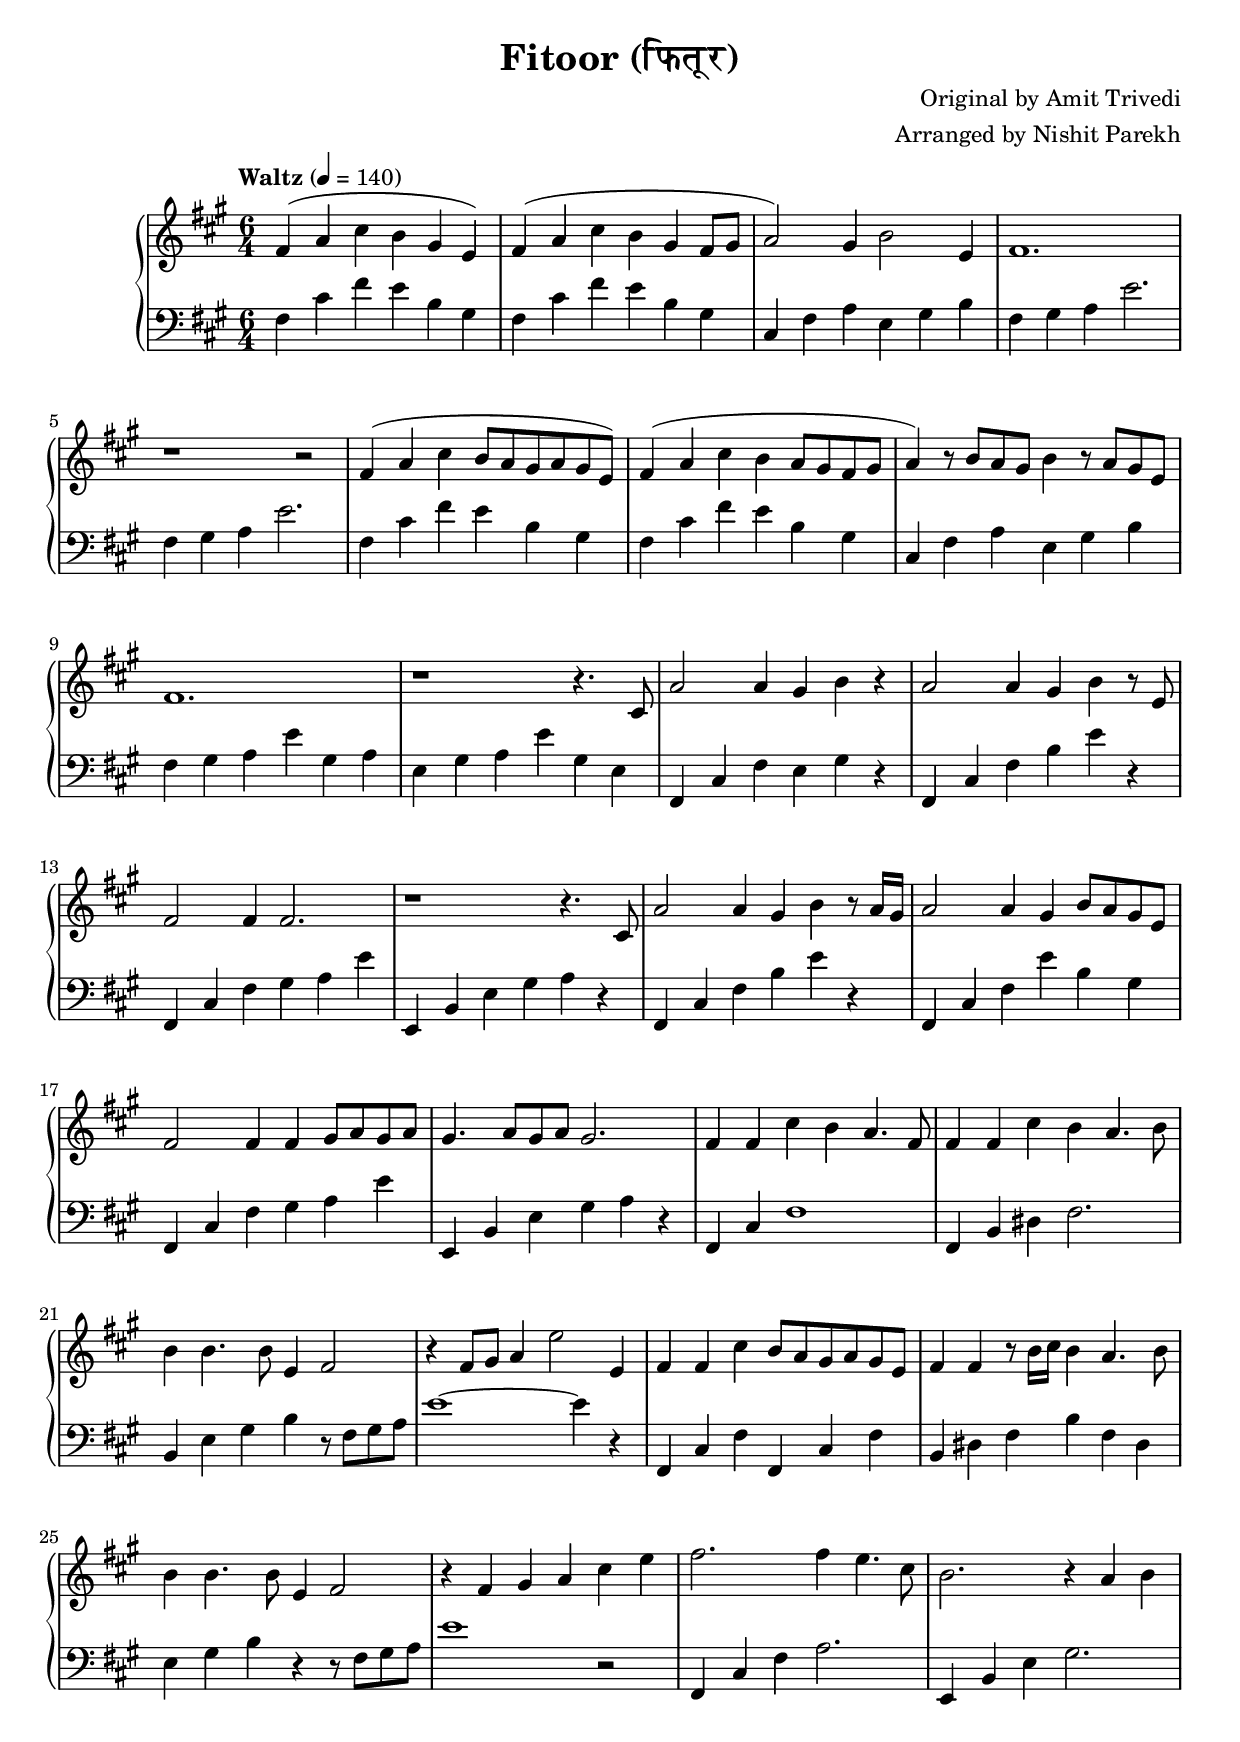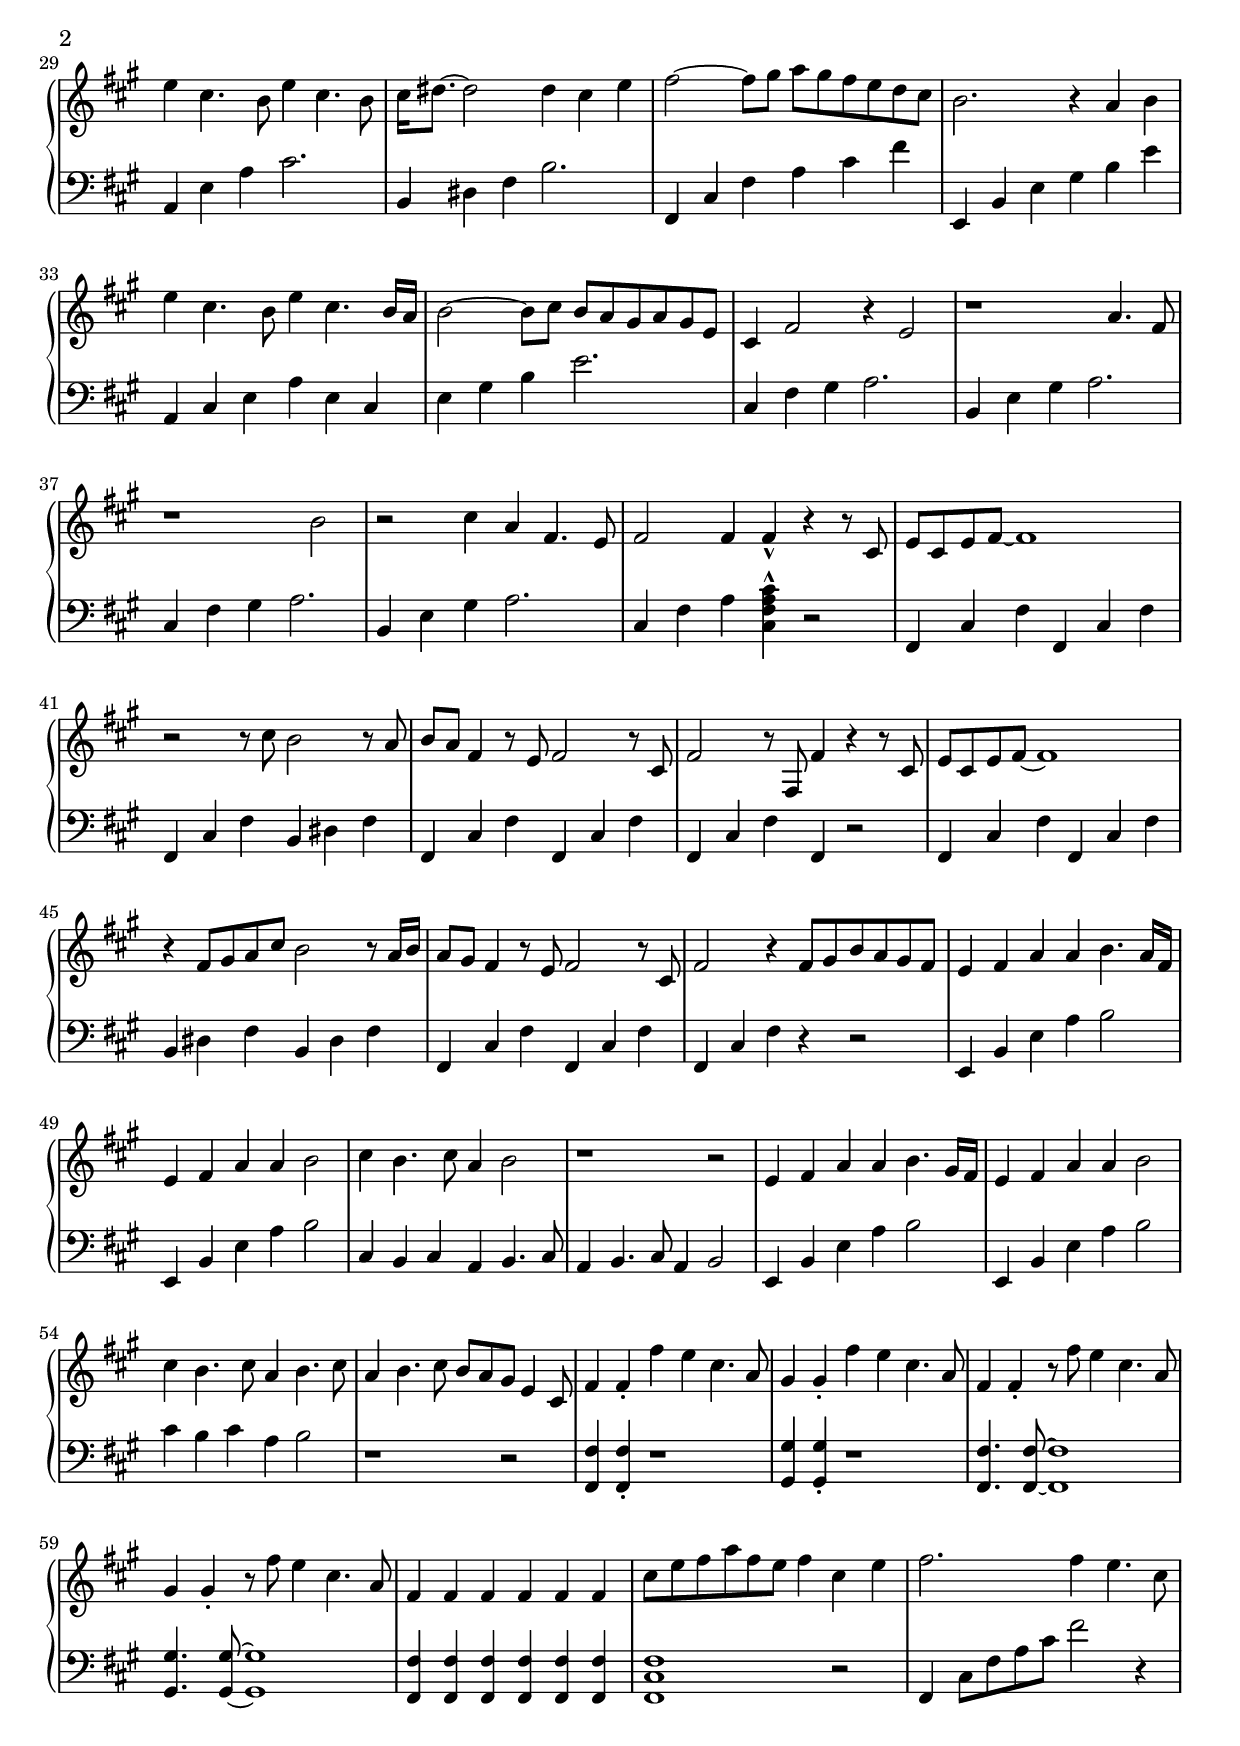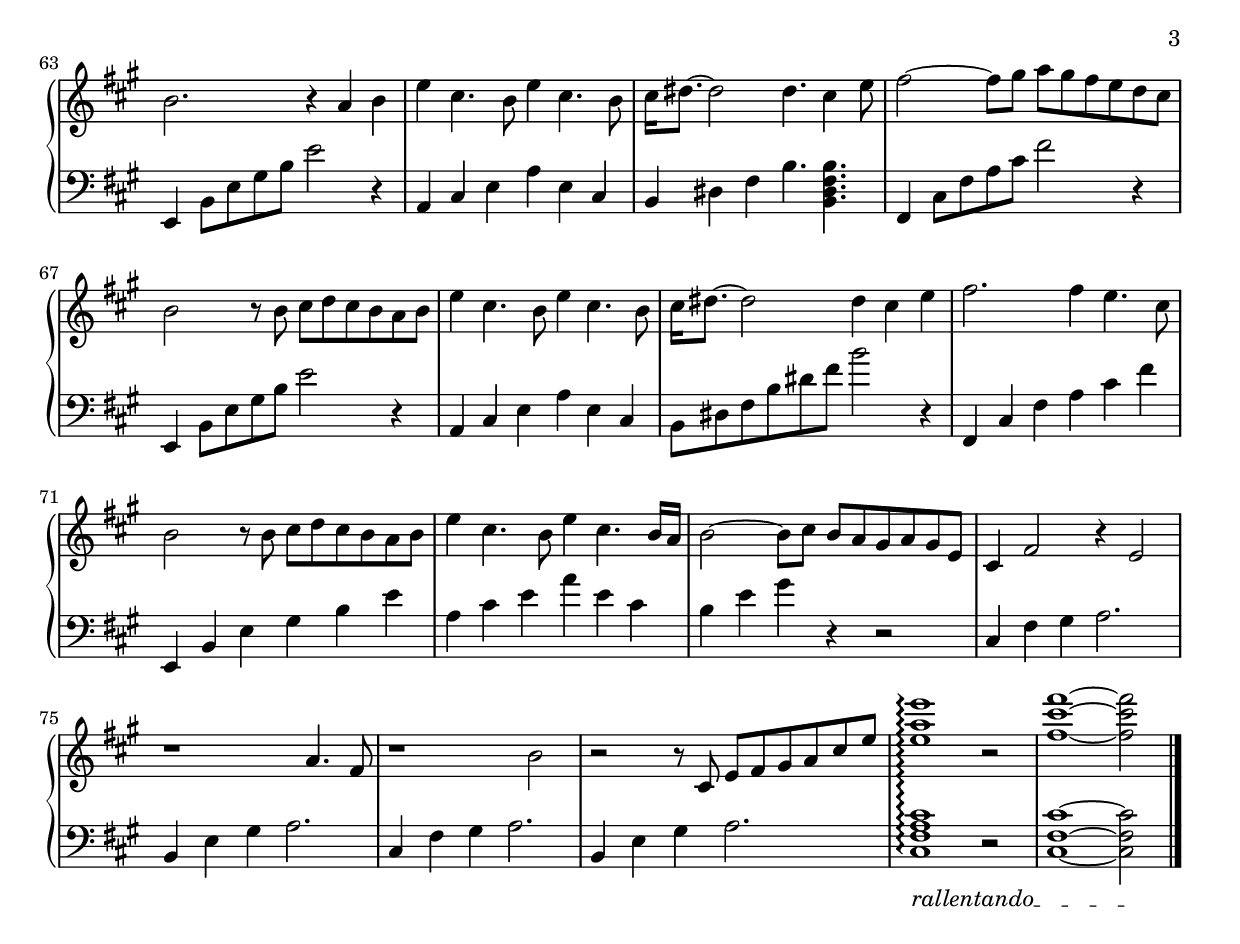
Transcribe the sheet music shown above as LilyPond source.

\version "2.19.82"

\header{
 title = "Fitoor (फितूर)"
 composer = "Original by Amit Trivedi"
 arranger = "Arranged by Nishit Parekh"
}


% ------------------------------------------------------------------------------
% NOTES
% ------------------------------------------------------------------------------

% ====================
% Intro
% ====================

rhIntro = {
  fis4( a4 cis4 b4 gis4 e4) |
  fis4( a4 cis4 b4 gis4 fis8 gis8 |
  a2) gis4 b2 e,4 |
  fis1. |
  r1 r2 |
  fis4( a4 cis4 b8 a8 gis8 a8 gis8 e8) |
  fis4( a4 cis4 b4 a8 gis8 fis8 gis8 |
  a4) r8 b8 a8 gis8 b4 r8 a8 gis8 e8 |
  fis1. |
  r1 r4.
}

lhIntro = {
  fis,4 cis'4 fis4 e4 b4 gis4 |
  fis4 cis'4 fis4 e4 b4 gis4 |
  cis,4 fis4 a4 e4 gis4 b4 |
  fis4 gis4 a4 e'2. |
  fis,4 gis4 a4 e'2. |
  fis,4 cis'4 fis4 e4 b4 gis4 |
  fis4 cis'4 fis4 e4 b4 gis4 |
  cis,4 fis4 a4 e4 gis4 b4 |
  fis4 gis4 a4 e'4 gis,4 a4 |
  e4 gis4 a4 e'4 gis,4 e4 |
}



% ====================
% Verse 1
% ====================

rhVerseOne = {
  cis8 |
  a'2 a4 gis4 b4 r4 |
  a2 a4 gis4 b4 r8 e,8 |
  fis2 fis4 fis2. |
  r1 r4. cis8 |
  a'2 a4 gis4 b4 r8 a16 gis16|
  a2 a4 gis4 b8 a8 gis8 e8 |
  fis2 fis4 fis4 gis8 a8 gis8 a8 |
  gis4. a8 gis8 a8 gis2. |

  fis4 fis4 cis'4 b4 a4. fis8 |
  fis4 fis4 cis'4 b4 a4. b8 |
  b4 b4. b8 e,4 fis2 |
  r4 fis8 gis8 a4 e'2 e,4 |
  fis4 fis4 cis'4 b8 a8 gis8 a8 gis8 e8 |
  fis4 fis4 r8 b16 cis16 b4 a4. b8 |
  b4 b4. b8 e,4 fis2 |
  r4 fis4 gis4 a4

}

lhVerseOne = {
  fis,4 cis'4 fis4 e4 gis4 r4 |
  fis,4 cis'4 fis4 b4 e4 r4 |
  fis,,4 cis'4 fis4 gis4 a4 e'4 |
  e,,4 b'4 e4 gis4 a4 r4 |
  fis,4 cis'4 fis4 b4 e4 r4 |
  fis,,4 cis'4 fis4 e'4 b4 gis4 |
  fis,4 cis'4 fis4 gis4 a4 e'4 |
  e,,4 b'4 e4 gis4 a4 r4 |

  fis,4 cis'4 fis1 |
  fis,4 b4 dis4 fis2. |
  b,4 e4 gis4 b4 r8 fis8 gis8 a8 |
  e'1~ e4 r4 |
  fis,,4 cis'4 fis4 fis,4 cis'4 fis4 |
  b,4 dis4 fis4 b4 fis4 dis4|
  e4 gis4 b4 r4 r8 fis8 gis8 a8 |
  e'1
}



% ====================
% Chorus 1
% ====================

rhChorusOne = {
  cis4 e4 |
  fis2. fis4 e4. cis8 |
  b2. r4 a4 b4 |
  e4 cis4. b8 e4 cis4. b8 |
  cis16 dis8.~ dis2 dis4 cis4 e4 |
  fis2~ fis8 gis8 a8 gis8 fis8 e8 d8 cis8 |
  b2. r4 a4 b4 |
  e4 cis4. b8 e4 cis4. b16 a16 |
  b2~ b8 cis8 b8 a8 gis8 a8 gis8 e8 |
  cis4 fis2 r4 e2 |
  r1 a4. fis8 |
  r1 b2 |
  r2 cis4 a4 fis4. e8 |
  fis2 fis4 fis4\marcato r4 r8
}

lhChorusOne = {
  r2 |
  fis,,4 cis'4 fis4 a2. |
  e,4 b'4 e4 gis2. |
  a,4 e'4 a4 cis2. |
  b,4 dis4 fis4 b2. |
  fis,4 cis'4 fis4 a4 cis4 fis4 |
  e,,4 b'4 e4 gis4 b4 e4 |
  a,,4 cis4 e4 a4 e4 cis4 |
  e4 gis4 b4 e2. |
  cis,4 fis4 gis4 a2. |
  b,4 e4 gis4 a2. |
  cis,4 fis4 gis4 a2. |
  b,4 e4 gis4 a2. |
  cis,4 fis4 a4 <cis, fis a cis>4\marcato r2 |
}



% ====================
% Bridge
% ====================

rhBridge = {
  %--- Part 1
  cis8 |
  e8 cis8 e8 fis8~ fis1 |
  r2 r8 cis'8 b2 r8 a8 |
  b8 a8 fis4 r8 e8 fis2 r8 cis8 |
  fis2 r8 fis,8 fis'4 r4 r8 cis8 |
  e8 cis8 e8 fis8~ fis1 |
  r4 fis8 gis8 a8 cis8 b2 r8 a16 b16 |
  a8 gis8 fis4 r8 e8 fis2 r8 cis8 |
  fis2 r4 fis8 gis8 b8 a8 gis8 fis8 |

  %--- Part 2
  e4 fis4 a4 a4 b4. a16 fis16 |
  e4 fis4 a4 a4 b2 |
  cis4 b4. cis8 a4 b2 |
  r1 r2 |
  e,4 fis4 a4 a4 b4. gis16 fis16 |
  e4 fis4 a4 a4 b2 |
  cis4 b4. cis8 a4 b4. cis8 |
  a4 b4. cis8 b8 a8 gis8 e4 cis8 |

  %--- Part 3
  fis4 fis4\staccato fis'4 e4 cis4. a8 |
  gis4 gis4\staccato fis'4 e4 cis4. a8 |
  fis4 fis4\staccato r8 fis'8 e4 cis4. a8 |
  gis4 gis4\staccato r8 fis'8 e4 cis4. a8 |
  fis4 fis4 fis4 fis4 fis4 fis4 |
  cis'8 e8 fis8 a8 fis8 e8 fis4
}

lhBridge = {
  %--- Part 1
  fis,4 cis'4 fis4 fis,4 cis'4 fis4 |
  fis,4 cis'4 fis4 b,4 dis4 fis4 |
  fis,4 cis'4 fis4 fis,4 cis'4 fis4 |
  fis,4 cis'4 fis4 fis,4 r2 |
  fis4 cis'4 fis4 fis,4 cis'4 fis4 |
  b,4 dis4 fis4 b,4 dis4 fis4 |
  fis,4 cis'4 fis4 fis,4 cis'4 fis4 |
  fis,4 cis'4 fis4 r4 r2 |

  %--- Part 2
  e,4 b'4 e4 a4 b2 |
  e,,4 b'4 e4 a4 b2 |
  cis,4 b4 cis4 a4 b4. cis8 |
  a4 b4. cis8 a4 b2 |
  e,4 b'4 e4 a4 b2 |
  e,,4 b'4 e4 a4 b2 |
  cis4 b4 cis4 a4 b2 |
  r1 r2 |

  %--- Part 3
  <fis, fis'>4 <fis fis'>4\staccato r1 |
  <gis gis'>4 <gis gis'>4\staccato r1 |
  <fis fis'>4. <fis fis'>8~ <fis fis'>1 |
  <gis gis'>4. <gis gis'>8~ <gis gis'>1 |
  <fis fis'>4 <fis fis'>4 <fis fis'>4 <fis fis'>4 <fis fis'>4 <fis fis'>4 |
  <fis cis' fis>1 r2 |
}



% ====================
% Chorus 2
% ====================

rhChorusTwo = {
  cis4 e4 |
  fis2. fis4 e4. cis8 |
  b2. r4 a4 b4 |
  e4 cis4. b8 e4 cis4. b8 |
  cis16 dis8.~ dis2 dis4. cis4 e8 |
  fis2~ fis8 gis8 a8 gis8 fis8 e8 d8 cis8 |
  b2 r8 b8 cis8 d8 cis8 b8 a8 b8 |
  e4 cis4. b8 e4 cis4. b8 |
  cis16 dis8.~ dis2 dis4 cis4 e4 |
  fis2. fis4 e4. cis8 |
  b2 r8 b8 cis8 d8 cis8 b8 a8 b8 |
  e4 cis4. b8 e4 cis4. b16 a16 |
  b2~ b8 cis8 b8 a8 gis8 a8 gis8 e8 |
  cis4 fis2 r4 e2 |
  r1 a4. fis8 |
  r1 b2 |
  r2 r8 cis,8 e8 fis8 gis8 a8 cis8 e8 |

  \arpeggioArrowUp <e a e'>1\arpeggio r2 |
  <fis cis' fis>1~ <fis cis' fis>2 \bar "|."
}

lhChorusTwo = {
  fis4 cis'8 fis8 a8 cis8 fis2 r4 |
  e,,4 b'8 e8 gis8 b8 e2 r4 |
  a,,4 cis4 e4 a4 e4 cis4 |
  b4 dis4 fis4 b4. <b, dis fis b>4. |
  fis4 cis'8 fis8 a8 cis8 fis2 r4 |
  e,,4 b'8 e8 gis8 b8 e2 r4 |
  a,,4 cis4 e4 a4 e4 cis4 |
  b8 dis8 fis8 b8 dis8 fis8 b2 r4 |
  fis,,4 cis'4 fis4 a4 cis4 fis4 |
  e,,4 b'4 e4 gis4 b4 e4 |
  a,4 cis4 e4 a4 e4 cis4 |
  b4 e4 gis4 r4 r2 |
  cis,,4 fis4 gis4 a2. |
  b,4 e4 gis4 a2. |
  cis,4 fis4 gis4 a2. |
  b,4 e4 gis4 a2. |

  \override TextSpanner.bound-details.left.text = "rallentando"
  \arpeggioArrowUp <cis, fis a cis>1\arpeggio _\startTextSpan r2 |
  <cis fis cis'>1~ <cis fis cis'>2 _\stopTextSpan \bar "|."
}


% ------------------------------------------------------------------------------
% BRING IT ALL TOGETHER
% ------------------------------------------------------------------------------

\score{
  \new PianoStaff <<
    \set PianoStaff.connectArpeggios = ##t

    \new Staff = "up" {
      <<
      \tempo "Waltz" 4 = 140
      \clef treble
      \key fis \minor
      \time 6/4

      \relative c' {
        \rhIntro
        \rhVerseOne
        \rhChorusOne
        \rhBridge
        \rhChorusTwo
      }

      >>
    }

    \new Staff = "down" {
      \clef bass
      \key fis \minor
      \time 6/4

      \relative c' {
        \lhIntro
        \lhVerseOne
        \lhChorusOne
        \lhBridge
        \lhChorusTwo
      }
    }
  >>
}